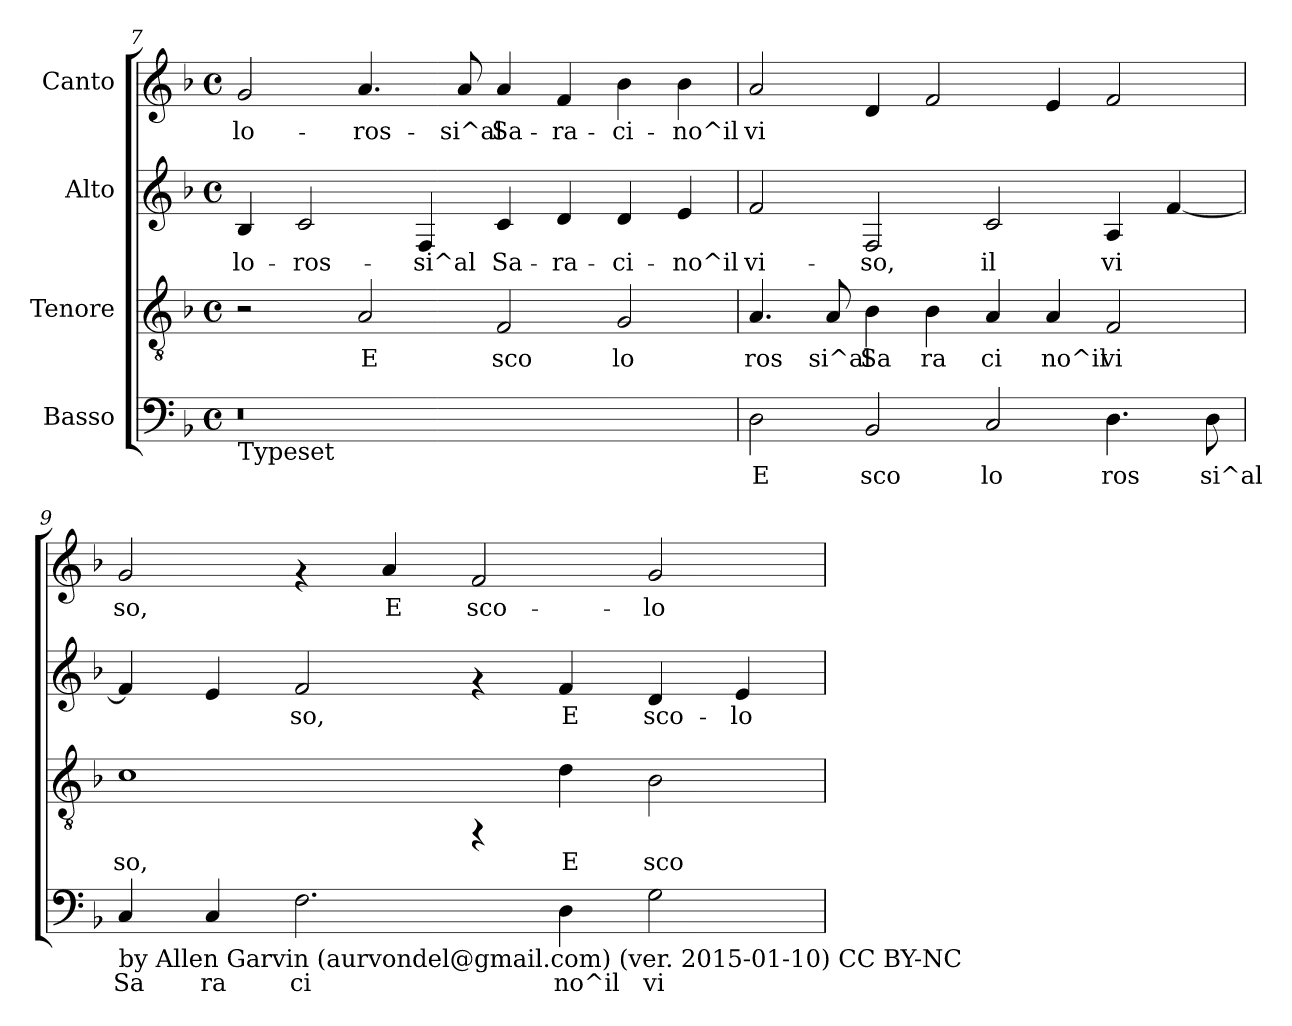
**kern	**text	**kern	**text	**kern	**text	**kern	**text
*part4	*part4	*part3	*part3	*part2	*part2	*part1	*part1
*staff4	*staff4	*staff3	*staff3	*staff2	*staff2	*staff1	*staff1
*I"Basso	*	*I"Tenore	*	*I"Alto	*	*I"Canto	*
*clefF4	*	*clefGv2	*	*clefG2	*	*clefG2	*
*k[b-]	*	*k[b-]	*	*k[b-]	*	*k[b-]	*
*F:	*	*F:	*	*F:	*	*F:	*
*M4/4	*	*M4/4	*	*M4/4	*	*M4/4	*
*met(c)	*	*met(c)	*	*met(c)	*	*met(c)	*
=7	=7	=7	=7	=7	=7	=7	=7
!LO:TX:b:t=Typeset	!	!	!	!	!	!	!
!	!	!	!	!	!LO:LY:b:cj	!	!LO:LY:b:cj
0r	.	2r	.	4B-/	-lo-	2g/	-lo-
!	!	!	!	!	!LO:LY:b:cj	!	!
.	.	.	.	2c/	-ros-	.	.
!	!	!	!LO:LY:b:cj	!	!	!	!LO:LY:b:cj
.	.	2A/	E	.	.	4.a/	-ros-
!	!	!	!	!	!LO:LY:b:cj	!	!
.	.	.	.	4F/	-si^al	.	.
!	!	!	!	!	!	!	!LO:LY:b:cj
.	.	.	.	.	.	8a/	-si^al
!	!	!	!LO:LY:b:cj	!	!LO:LY:b:cj	!	!LO:LY:b:cj
.	.	2F/	sco	4c/	Sa-	4a/	Sa-
!	!	!	!	!	!LO:LY:b:cj	!	!LO:LY:b:cj
.	.	.	.	4d/	-ra-	4f/	-ra-
!	!	!	!LO:LY:b:cj	!	!LO:LY:b:cj	!	!LO:LY:b:cj
.	.	2G/	lo	4d/	-ci-	4b-\	-ci-
!	!	!	!	!	!LO:LY:b:cj	!	!LO:LY:b:cj
.	.	.	.	4e/	-no^il	4b-\	-no^il
=8	=8	=8	=8	=8	=8	=8	=8
!	!LO:LY:b:cj	!	!LO:LY:b:cj	!	!LO:LY:b:cj	!	!LO:LY:b:cj
2D\	E	4.A/	ros	2f/	vi-	2a/	vi-
!	!	!	!LO:LY:b:cj	!	!	!	!
.	.	8A/	si^al	.	.	.	.
!	!LO:LY:b:cj	!	!LO:LY:b:cj	!	!LO:LY:b:cj	!	!LO:LY:b:cj
2BB-/	sco	4B-\	Sa	2F/	-so,	4d/	--
!	!	!	!LO:LY:b:cj	!	!	!	!LO:LY:b:cj
.	.	4B-\	ra	.	.	2f/	--
!	!LO:LY:b:cj	!	!LO:LY:b:cj	!	!LO:LY:b:cj	!	!
2C/	lo	4A/	ci	2c/	il	.	.
!	!	!	!LO:LY:b:cj	!	!	!	!LO:LY:b:cj
.	.	4A/	no^il	.	.	4e/	--
!	!LO:LY:b:cj	!	!LO:LY:b:cj	!	!LO:LY:b:cj	!	!LO:LY:b:cj
4.D\	ros	2F/	vi	4A/	vi-	2f/	--
!	!	!	!	!	!LO:LY:b:cj	!	!
.	.	.	.	[<4f/	--	.	.
!	!LO:LY:b:cj	!	!	!	!	!	!
8D\	si^al	.	.	.	.	.	.
=9	=9	=9	=9	=9	=9	=9	=9
!LO:TX:b:t=by Allen Garvin (aurvondel@gmail.com) (ver. 2015-01-10) CC BY-NC	!	!	!	!	!	!	!
!	!LO:LY:b:cj	!	!LO:LY:b:cj	!	!LO:LY:b:cj	!	!LO:LY:b:cj
4C/	Sa	1c	so,	4f/]	--	2g/	-so,
!	!LO:LY:b:cj	!	!	!	!LO:LY:b:cj	!	!
4C/	ra	.	.	4e/	--	.	.
!	!LO:LY:b:cj	!	!	!	!LO:LY:b:cj	!	!
2.F\	ci	.	.	2f/	-so,	4rf	.
!	!	!	!	!	!	!	!LO:LY:b:cj
.	.	.	.	.	.	4a/	E
!	!	!	!	!	!	!	!LO:LY:b:cj
.	.	4rFF	.	4rf	.	2f/	sco-
!	!LO:LY:b:cj	!	!LO:LY:b:cj	!	!LO:LY:b:cj	!	!
4D\	no^il	4d\	E	4f/	E	.	.
!	!LO:LY:b:cj	!	!LO:LY:b:cj	!	!LO:LY:b:cj	!	!LO:LY:b:cj
2G\	vi	2B-\	sco	4d/	sco-	2g/	-lo-
!	!	!	!	!	!LO:LY:b:cj	!	!
.	.	.	.	4e/	-lo-	.	.
=	=	=	=	=	=	=	=
*-	*-	*-	*-	*-	*-	*-	*-
